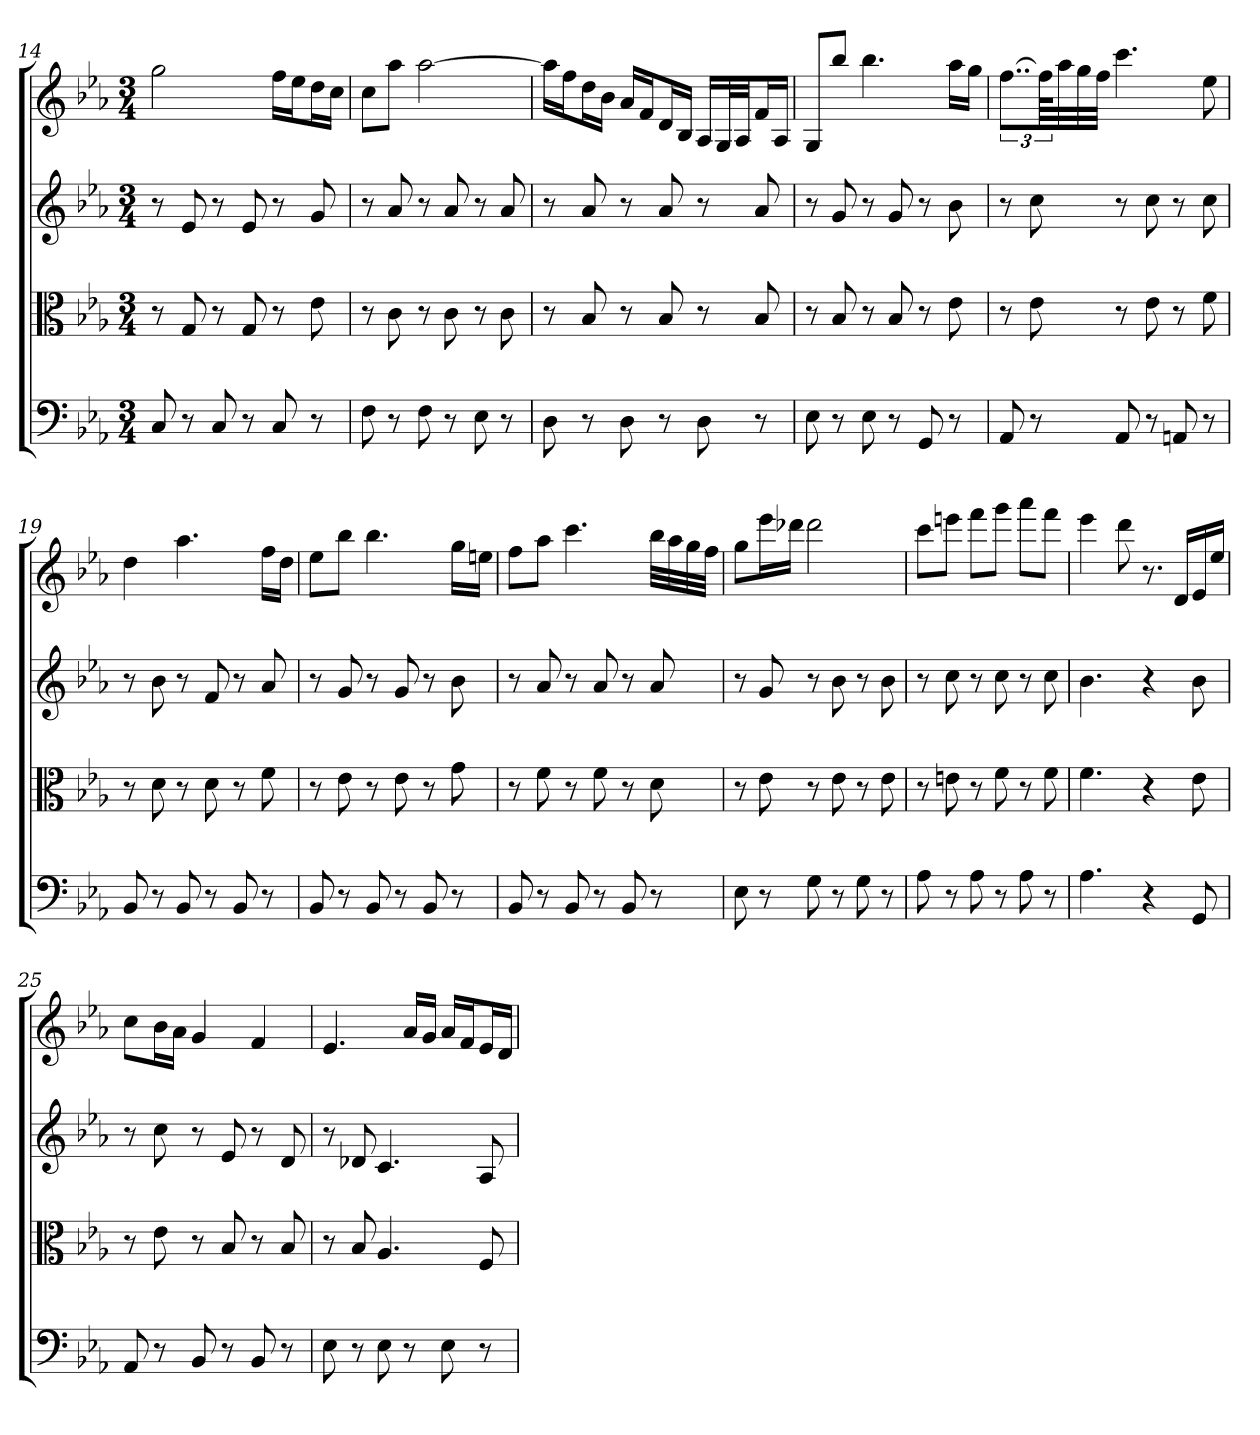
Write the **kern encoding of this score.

**kern	**kern	**kern	**kern
*part4	*part3	*part2	*part1
*staff4	*staff3	*staff2	*staff1
*clefF4	*clefC3	*	*
*k[b-e-a-]	*k[b-e-a-]	*k[b-e-a-]	*k[b-e-a-]
*c:	*c:	*c:	*c:
*M3/4	*M3/4	*M3/4	*M3/4
=14	=14	=14	=14
8C	8r	8r	2gg
8r	8G	8e-	.
8C	8r	8r	.
8r	8G	8e-	.
8C	8r	8r	16ffLL
.	.	.	16ee-J
8r	8e-	8g	16ddL
.	.	.	16ccJJ
=15	=15	=15	=15
8F	8r	8r	8ccL
8r	8c	8a-	8aa-J
8F	8r	8r	[2aa-
8r	8c	8a-	.
8E-	8r	8r	.
8r	8c	8a-	.
=16	=16	=16	=16
8D	8r	8r	16aa-LL]
.	.	.	16ffJ
8r	8B-	8a-	16ddL
.	.	.	16b-JJ
8D	8r	8r	16a-LL
.	.	.	16fJ
8r	8B-	8a-	16dL
.	.	.	16B-JJ
8D	8r	8r	16A-LL
.	.	.	32GL
.	.	.	32A-JJ
8r	8B-	8a-	16fL
.	.	.	16A-JJ
=17	=17	=17	=17
8E-	8r	8r	8GL
8r	8B-	8g	8bb-J
8E-	8r	8r	4.bb-
8r	8B-	8g	.
8GG	8r	8r	.
8r	8e-	8b-	16aa-LL
.	.	.	16ggJJ
=18	=18	=18	=18
8AA-	8r	8r	[12..ffL
8r	8e-	8cc	.
.	.	.	96ffKLL]
.	.	.	32aa-
.	.	.	32gg
.	.	.	32ffJJJ
8AA-	8r	8r	4.ccc
8r	8e-	8cc	.
8AAn	8r	8r	.
8r	8f	8cc	8ee-
=19	=19	=19	=19
8BB-	8r	8r	4dd
8r	8d	8b-	.
8BB-	8r	8r	4.aa-
8r	8d	8f	.
8BB-	8r	8r	.
8r	8f	8a-	16ffLL
.	.	.	16ddJJ
=20	=20	=20	=20
8BB-	8r	8r	8ee-L
8r	8e-	8g	8bb-J
8BB-	8r	8r	4.bb-
8r	8e-	8g	.
8BB-	8r	8r	.
8r	8g	8b-	16ggLL
.	.	.	16eenJJ
=21	=21	=21	=21
8BB-	8r	8r	8ffL
8r	8f	8a-	8aa-J
8BB-	8r	8r	4.ccc
8r	8f	8a-	.
8BB-	8r	8r	.
8r	8d	8a-	32bb-LLL
.	.	.	32aa-
.	.	.	32gg
.	.	.	32ffJJJ
=22	=22	=22	=22
8E-	8r	8r	8ggL
8r	8e-	8g	16eee-L
.	.	.	16ddd-XJJ
8G	8r	8r	2ddd-
8r	8e-	8b-	.
8G	8r	8r	.
8r	8e-	8b-	.
=23	=23	=23	=23
8A-	8r	8r	8cccL
8r	8en	8cc	8eeenJ
8A-	8r	8r	8fffL
8r	8f	8cc	8gggJ
8A-	8r	8r	8aaa-L
8r	8f	8cc	8fffJ
=24	=24	=24	=24
4.A-	4.f	4.b-	4eee-
.	.	.	8ddd
4r	4r	4r	8.r
.	.	.	16dLL
8GG	8e-	8b-	16e-
.	.	.	16ee-JJ
=25	=25	=25	=25
8AA-	8r	8r	8ccL
8r	8e-	8cc	16b-L
.	.	.	16a-JJ
8BB-	8r	8r	4g
8r	8B-	8e-	.
8BB-	8r	8r	4f
8r	8B-	8d	.
=26	=26	=26	=26
8E-	8r	8r	4.e-
8r	8B-	8d-X	.
8E-	4.A-	4.c	.
8r	.	.	16a-LL
.	.	.	16gJJ
8E-	.	.	16a-LL
.	.	.	16fJ
8r	8F	8A-	16e-L
.	.	.	16dJJ
=	=	=	=
*-	*-	*-	*-
